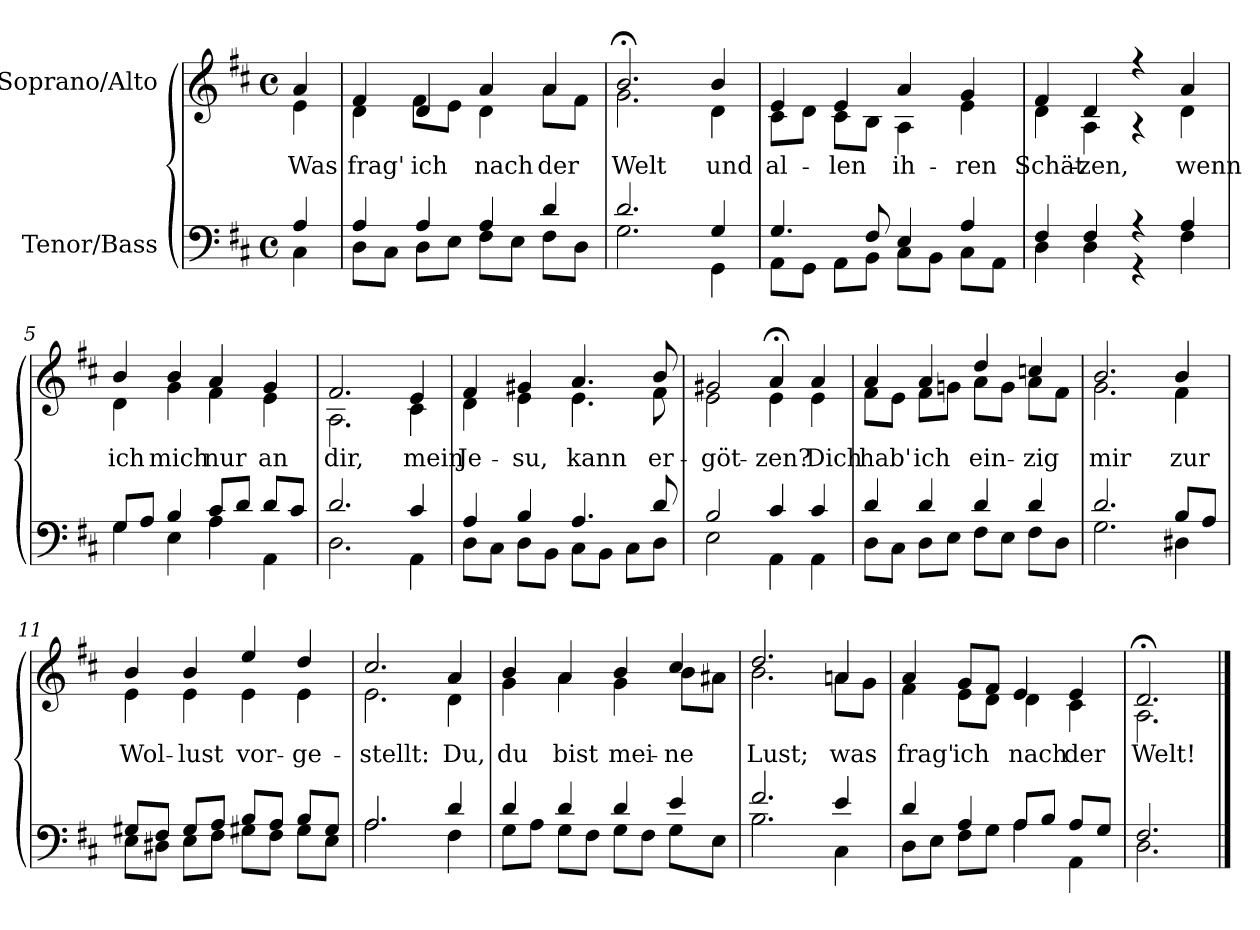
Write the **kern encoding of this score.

**kern	**kern	**text
*part2	*part1	*part1
*staff2	*staff1	*staff1
*I"Tenor/Bass	*I"Soprano/Alto	*
*clefF4	*clefG2	*
*k[f#c#]	*k[f#c#]	*
*M4/4	*M4/4	*
*met(c)	*met(c)	*
=	=	=
*^	*	*
!	!	!	!LO:LY:b
*	*	*^	*
4A/	4C#\	4a/	4e\	Was
=1	=1	=1	=1	=1
!	!	!	!	!LO:LY:b
4A/	8D\L	4f#/	4d\	frag'
.	8C#\J	.	.	.
!	!	!	!	!LO:LY:b
4A/	8D\L	4d/	8f#\L	ich
.	8E\J	.	8e\J	.
!	!	!	!	!LO:LY:b
4A/	8F#\L	4a/	4d\	nach
.	8E\J	.	.	.
!	!	!	!	!LO:LY:b
4d/	8F#\L	4a/	8a\L	der
.	8D\J	.	8f#\J	.
=2	=2	=2	=2	=2
!	!	!	!	!LO:LY:b
2.d/	2.G\	2.b;</	2.g\	Welt
!	!	!	!	!LO:LY:b
4G/	4GG\	4b/	4d\	und
=3	=3	=3	=3	=3
!	!	!	!	!LO:LY:b
4.G/	8AA\L	4e/	8c#\L	al-
.	8GG\J	.	8d\J	.
!	!	!	!	!LO:LY:b
.	8AA\L	4e/	8c#\L	-len
8F#/	8BB\J	.	8B\J	.
!	!	!	!	!LO:LY:b
4E/	8C#\L	4a/	4A\	ih-
.	8BB\J	.	.	.
!	!	!	!	!LO:LY:b
4A/	8C#\L	4g/	4e\	-ren
.	8AA\J	.	.	.
!!LO:LB:g=z	!!
=4	=4	=4	=4	=4
!	!	!	!	!LO:LY:b
4F#/	4D\	4f#/	4d\	Schät-
!	!	!	!	!LO:LY:b
4F#/	4D\	4d/	4A\	-zen,
4r	4r	4r	4r	.
!	!	!	!	!LO:LY:b
4A/	4F#\	4a/	4d\	wenn
=5	=5	=5	=5	=5
!	!	!	!	!LO:LY:b
8G/L	4G\	4b/	4d\	ich
8A/J	.	.	.	.
!	!	!	!	!LO:LY:b
4B/	4E\	4b/	4g\	mich
!	!	!	!	!LO:LY:b
8c#/L	4A\	4a/	4f#\	nur
8d/J	.	.	.	.
!	!	!	!	!LO:LY:b
8d/L	4AA\	4g/	4e\	an
8c#/J	.	.	.	.
=6	=6	=6	=6	=6
!	!	!	!	!LO:LY:b
2.d/	2.D\	2.f#/	2.A\	dir,
!	!	!	!	!LO:LY:b
4c#/	4AA\	4e/	4c#\	mein
=7	=7	=7	=7	=7
!	!	!	!	!LO:LY:b
4A/	8D\L	4f#/	4d\	Je-
.	8C#\J	.	.	.
!	!	!	!	!LO:LY:b
4B/	8D\L	4g#X/	4e\	-su,
.	8BB\J	.	.	.
!	!	!	!	!LO:LY:b
4.A/	8C#\L	4.a/	4.e\	kann
.	8BB\J	.	.	.
.	8C#\L	.	.	.
!	!	!	!	!LO:LY:b
8d/	8D\J	8b/	8f#\	er-
!!LO:LB:g=z	!!
=8	=8	=8	=8	=8
!	!	!	!	!LO:LY:b
2B/	2E\	2g#X/	2e\	-göt-
!	!	!	!	!LO:LY:b
4c#/	4AA\	4a;</	4e\	-zen?
!	!	!	!	!LO:LY:b
4c#/	4AA\	4a/	4e\	Dich
=9	=9	=9	=9	=9
!	!	!	!	!LO:LY:b
4d/	8D\L	4a/	8f#\L	hab'
.	8C#\J	.	8e\J	.
!	!	!	!	!LO:LY:b
4d/	8D\L	4a/	8f#\L	ich
.	8E\J	.	8gn\J	.
!	!	!	!	!LO:LY:b
4d/	8F#\L	4dd/	8a\L	ein-
.	8E\J	.	8g\J	.
!	!	!	!	!LO:LY:b
4d/	8F#\L	4ccn/	8a\L	-zig
.	8D\J	.	8f#\J	.
=10	=10	=10	=10	=10
!	!	!	!	!LO:LY:b
2.d/	2.G\	2.b/	2.g\	mir
!	!	!	!	!LO:LY:b
8B/L	4D#X\	4b/	4f#\	zur
8A/J	.	.	.	.
=11	=11	=11	=11	=11
!	!	!	!	!LO:LY:b
8G#X/L	8E\L	4b/	4e\	Wol-
8F#/J	8D#X\J	.	.	.
!	!	!	!	!LO:LY:b
8G#/L	8E\L	4b/	4e\	-lust
8A/J	8F#\J	.	.	.
!	!	!	!	!LO:LY:b
8B/L	8G#X\L	4ee/	4e\	vor-
8A/J	8F#\J	.	.	.
!	!	!	!	!LO:LY:b
8B/L	8G#\L	4dd/	4e\	-ge-
8G#/J	8E\J	.	.	.
!!LO:LB:g=z	!!
=12	=12	=12	=12	=12
!	!	!	!	!LO:LY:b
2.A/	2.A\	2.cc#/	2.e\	-stellt:
!	!	!	!	!LO:LY:b
4d/	4F#\	4a/	4d\	Du,
=13	=13	=13	=13	=13
!	!	!	!	!LO:LY:b
4d/	8G\L	4b/	4g\	du
.	8A\J	.	.	.
!	!	!	!	!LO:LY:b
4d/	8G\L	4a/	4a\	bist
.	8F#\J	.	.	.
!	!	!	!	!LO:LY:b
4d/	8G\L	4b/	4g\	mei-
.	8F#\J	.	.	.
!	!	!	!	!LO:LY:b
4e/	8G\L	4cc#/	8b\L	-ne
.	8E\J	.	8a#X\J	.
=14	=14	=14	=14	=14
!	!	!	!	!LO:LY:b
2.f#/	2.B\	2.dd/	2.b\	Lust;
!	!	!	!	!LO:LY:b
4e/	4C#\	4an/	8a\L	was
.	.	.	8g\J	.
=15	=15	=15	=15	=15
!	!	!	!	!LO:LY:b
4d/	8D\L	4a/	4f#\	frag'
.	8E\J	.	.	.
!	!	!	!	!LO:LY:b
4A/	8F#\L	8g/L	8e\L	ich
.	8G\J	8f#/J	8d\J	.
!	!	!	!	!LO:LY:b
8A/L	4A\	4e/	4d\	nach
8B/J	.	.	.	.
!	!	!	!	!LO:LY:b
8A/L	4AA\	4e/	4c#\	der
8G/J	.	.	.	.
=16	=16	=16	=16	=16
!	!	!	!	!LO:LY:b
2.F#/	2.D\	2.d;</	2.A\	Welt!
*v	*v	*	*	*
*	*v	*v	*
==	==	==
*-	*-	*-
